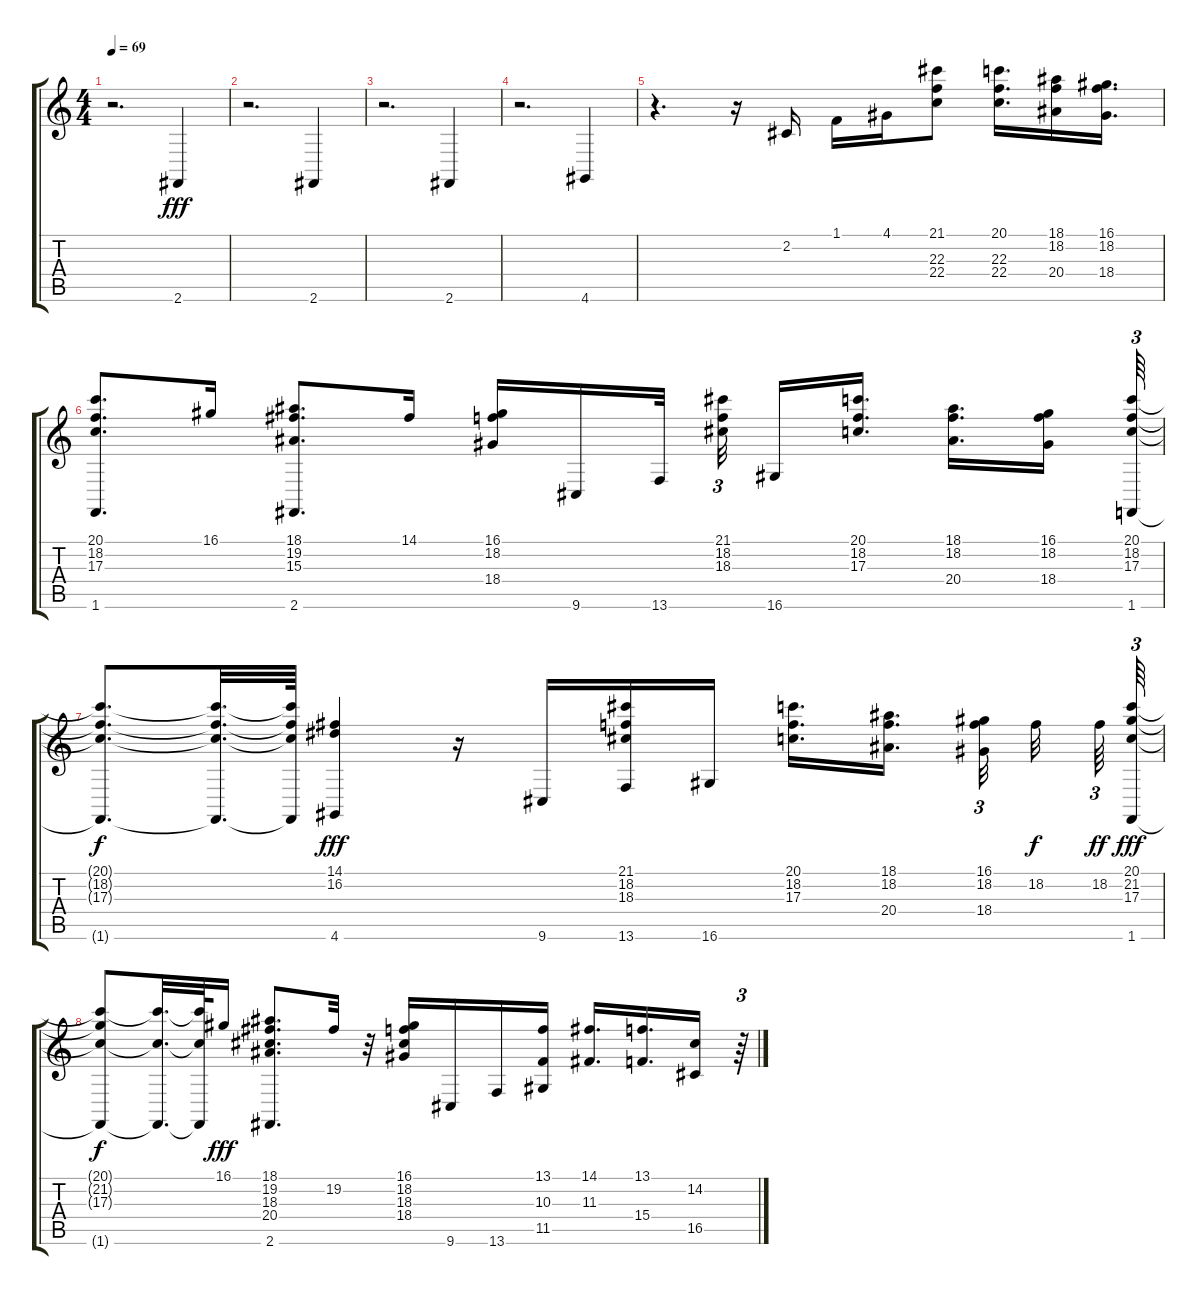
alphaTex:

\track "" {instrument brightacousticpiano}
\staff {score tabs}
\tuning (E4 B3 G3 D3 A2 E2) {hide}
\ts (4 4)
\tempo 69
\clef g2
\ks c
r.2{d dy fff} 2.6.4 |
r.2{d} 2.6.4 |
r.2{d} 2.6.4 |
r.2{d} 4.6.4 |
r.4{d} r.16 2.2.16 1.1.16 4.1.16 (21.1 22.3 22.4).8 (20.1 22.3 22.4).16{d} (18.1 18.2 20.4).16 (16.1 18.2 18.4).16{d} |
(20.1 18.2 17.3 1.6).8{d} 16.1.16 (18.1 19.2 15.3 2.6).8{d} 14.1.16 (16.1 18.2 18.4).16 9.6.16 13.6.32{beam splitsecondary} (21.1 18.2 18.3).32{tu (3 2) beam splitsecondary} 16.6.16 (20.1 18.2 17.3).16{d} (18.1 18.2 20.4).16{d} (16.1 18.2 18.4).16{beam splitsecondary} (20.1 18.2 17.3 1.6).64{tu (3 2)} |
(20.1{t} 18.2{t} 17.3{t} 1.6{t}).8{d dy f} (20.1{t} 18.2{t} 17.3{t} 1.6{t}).32{d} (20.1{t} 18.2{t} 17.3{t} 1.6{t}).64 (14.1 16.2 4.6).4{dy fff} r.16 9.6.16 (21.1 18.2 18.3 13.6).16 16.6.16 (20.1 18.2 17.3).16{d} (18.1 18.2 20.4).16{d beam splitsecondary} (16.1 18.2 18.4).32{tu (3 2) beam splitsecondary} 18.2.32{dy f} 18.2.64{tu (3 2) dy ff} (20.1 21.2 17.3 1.6).64{tu (3 2) dy fff} |
(20.1{t} 21.2{t} 17.3{t} 1.6{t}).8{dy f} (20.1{t} 17.3{t} 1.6{t}).32{d} (20.1{t} 17.3{t} 1.6{t}).64 16.1.16{dy fff} (18.1 19.2 18.3 20.4 2.6).8{d} 19.2.32 r.32 (16.1 18.2 18.3 18.4).16 9.6.16 13.6.16 (13.1 10.3 11.5).16 (14.1 11.3).16{d} (13.1 15.4).16{d} (14.2 16.5).16 r.64{tu (3 2)}
